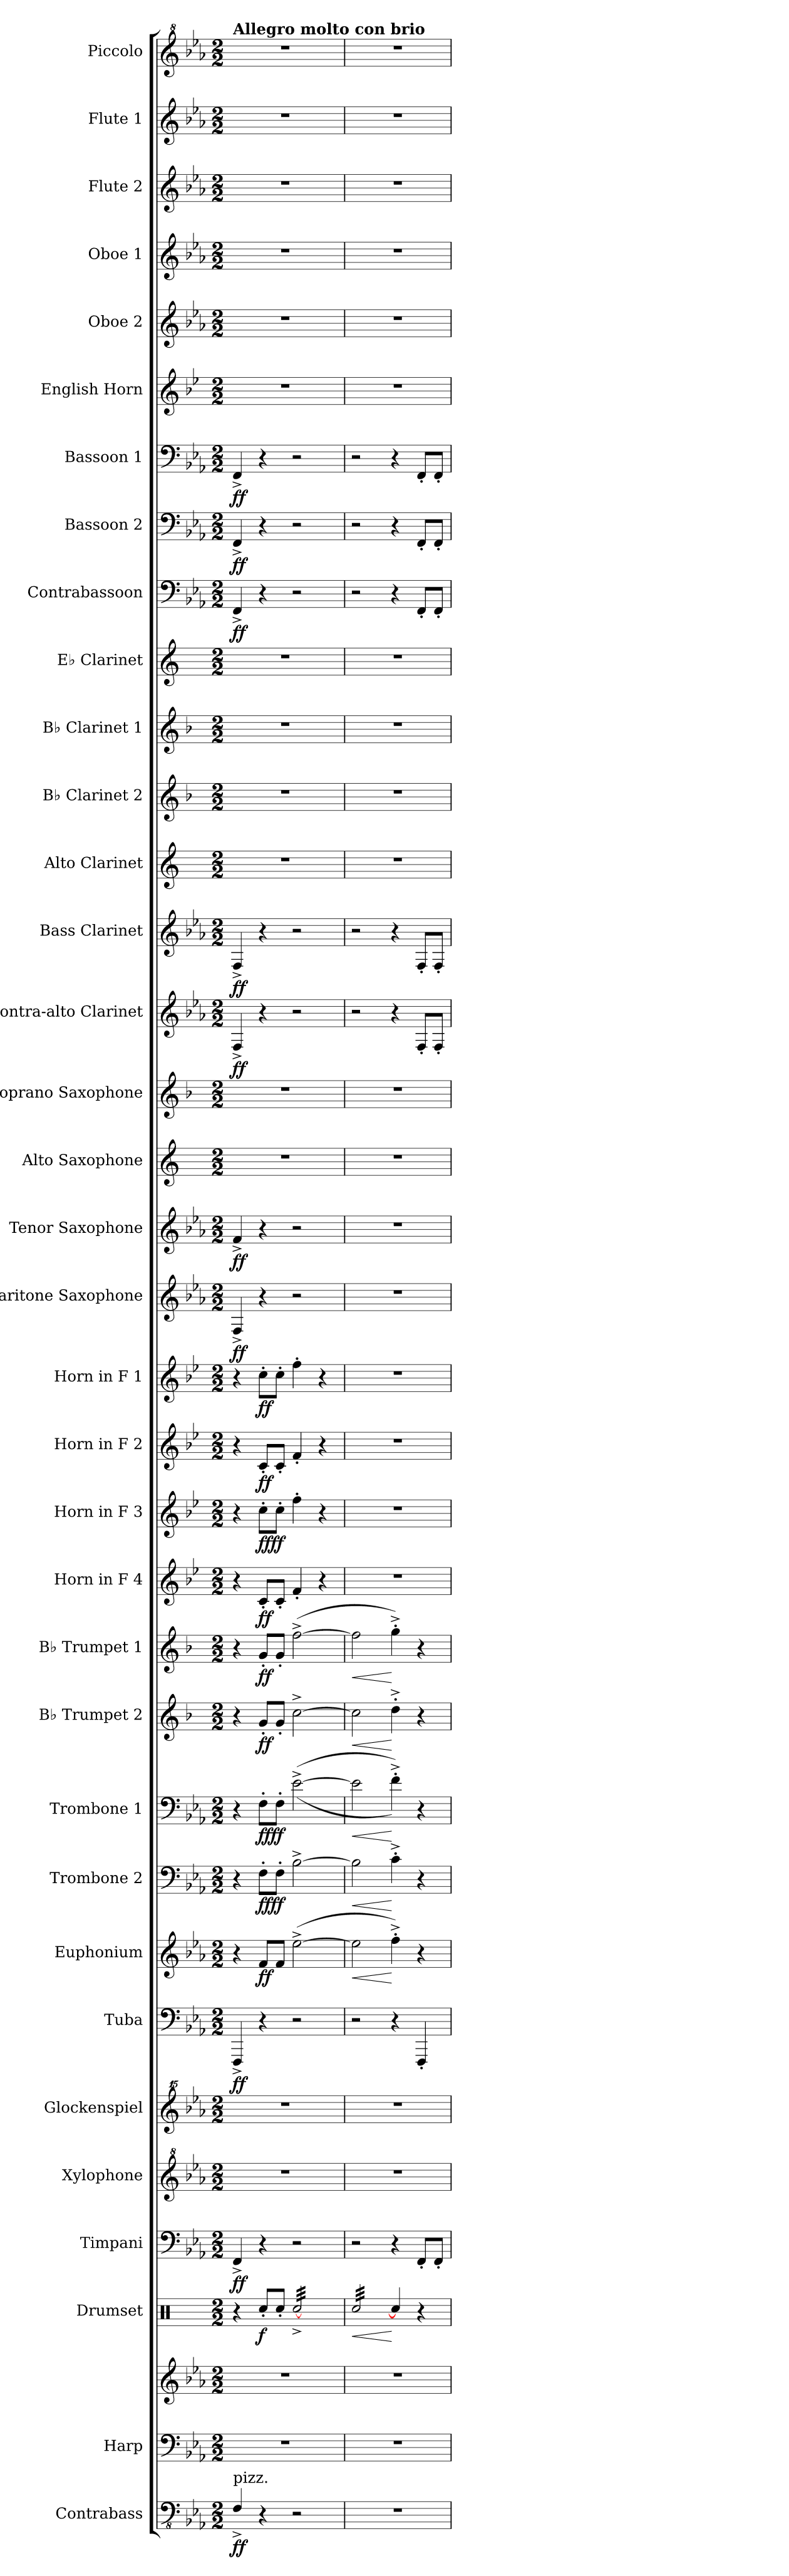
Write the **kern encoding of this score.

**kern	**dynam	**kern	**kern	**kern	**dynam	**kern	**dynam	**kern	**kern	**kern	**dynam	**kern	**dynam	**kern	**dynam	**kern	**dynam	**kern	**dynam	**kern	**dynam	**kern	**dynam	**kern	**dynam	**kern	**dynam	**kern	**dynam	**kern	**dynam	**kern	**dynam	**kern	**kern	**kern	**dynam	**kern	**dynam	**kern	**kern	**kern	**kern	**kern	**dynam	**kern	**dynam	**kern	**dynam	**kern	**kern	**kern	**kern	**kern	**kern
*part35	*part35	*part34	*part34	*part33	*part33	*part32	*part32	*part31	*part30	*part29	*part29	*part28	*part28	*part27	*part27	*part26	*part26	*part25	*part25	*part24	*part24	*part23	*part23	*part22	*part22	*part21	*part21	*part20	*part20	*part19	*part19	*part18	*part18	*part17	*part16	*part15	*part15	*part14	*part14	*part13	*part12	*part11	*part10	*part9	*part9	*part8	*part8	*part7	*part7	*part6	*part5	*part4	*part3	*part2	*part1
*staff36	*staff36	*staff35	*staff34	*staff33	*staff33	*staff32	*staff32	*staff31	*staff30	*staff29	*staff29	*staff28	*staff28	*staff27	*staff27	*staff26	*staff26	*staff25	*staff25	*staff24	*staff24	*staff23	*staff23	*staff22	*staff22	*staff21	*staff21	*staff20	*staff20	*staff19	*staff19	*staff18	*staff18	*staff17	*staff16	*staff15	*staff15	*staff14	*staff14	*staff13	*staff12	*staff11	*staff10	*staff9	*staff9	*staff8	*staff8	*staff7	*staff7	*staff6	*staff5	*staff4	*staff3	*staff2	*staff1
*I"Contrabass	*	*I"Harp	*	*I"Drumset	*	*I"Timpani	*	*I"Xylophone	*I"Glockenspiel	*I"Tuba	*	*I"Euphonium	*	*I"Trombone 2	*	*I"Trombone 1	*	*I"B♭ Trumpet 2	*	*I"B♭ Trumpet 1	*	*I"Horn in F 4	*	*I"Horn in F 3	*	*I"Horn in F 2	*	*I"Horn in F 1	*	*I"Baritone Saxophone	*	*I"Tenor Saxophone	*	*I"Alto Saxophone	*I"Soprano Saxophone	*I"Contra-alto Clarinet	*	*I"Bass Clarinet	*	*I"Alto Clarinet	*I"B♭ Clarinet 2	*I"B♭ Clarinet 1	*I"E♭ Clarinet	*I"Contrabassoon	*	*I"Bassoon 2	*	*I"Bassoon 1	*	*I"English Horn	*I"Oboe 2	*I"Oboe 1	*I"Flute 2	*I"Flute 1	*I"Piccolo
*I'Cb.	*	*I'Hrp.	*	*I'Drs.	*	*I'Timp.	*	*I'Xyl.	*I'Glk.	*I'Tba.	*	*I'Euph.	*	*I'Tbn. 2	*	*I'Tbn. 1	*	*I'B♭ Tpt. 2	*	*I'B♭ Tpt. 1	*	*I'Hn. 4	*	*I'Hn. 3	*	*I'Hn. 2	*	*I'Hn. 1	*	*I'Bar. Sax.	*	*I'T. Sax.	*	*I'A. Sax.	*I'S. Sax.	*I'C-a. Cl.	*	*I'B. Cl.	*	*I'A. Cl.	*I'B♭ Cl. 2	*I'B♭ Cl. 1	*I'E♭ Cl.	*I'Cbsn.	*	*I'Bsn. 2	*	*I'Bsn. 1	*	*I'E. Hn.	*I'Ob. 2	*I'Ob. 1	*I'Fl. 2	*I'Fl. 1	*I'Picc.
*clefFv4	*	*clefF4	*clefG2	*clefX	*	*clefF4	*	*clefG^2	*clefG^^2	*clefF4	*	*clefG2	*	*clefF4	*	*clefF4	*	*clefG2	*	*clefG2	*	*clefG2	*	*clefG2	*	*clefG2	*	*clefG2	*	*clefG2	*	*clefG2	*	*clefG2	*clefG2	*clefG2	*	*clefG2	*	*clefG2	*clefG2	*clefG2	*clefG2	*clefF4	*	*clefF4	*	*clefF4	*	*clefG2	*clefG2	*clefG2	*clefG2	*clefG2	*clefG^2
*ITrd7c12	*	*	*	*	*	*	*	*	*	*	*	*ITrd8c14	*	*	*	*	*	*ITrd1c2	*	*ITrd1c2	*	*ITrd4c7	*	*ITrd4c7	*	*ITrd4c7	*	*ITrd4c7	*	*ITrd12c21	*	*ITrd8c14	*	*ITrd5c9	*ITrd1c2	*ITrd12c21	*	*ITrd8c14	*	*ITrd5c9	*ITrd1c2	*ITrd1c2	*ITrd-2c-3	*ITrd7c12	*	*	*	*	*	*ITrd4c7	*	*	*	*	*ITrd-7c-12
*k[b-e-a-]	*	*k[b-e-a-]	*k[b-e-a-]	*k[]	*	*k[b-e-a-]	*	*k[b-e-a-]	*k[b-e-a-]	*k[b-e-a-]	*	*k[b-e-a-]	*	*k[b-e-a-]	*	*k[b-e-a-]	*	*k[b-e-a-]	*	*k[b-e-a-]	*	*k[b-e-a-]	*	*k[b-e-a-]	*	*k[b-e-a-]	*	*k[b-e-a-]	*	*k[b-e-a-]	*	*k[b-e-a-]	*	*k[b-e-a-]	*k[b-e-a-]	*k[b-e-a-]	*	*k[b-e-a-]	*	*k[b-e-a-]	*k[b-e-a-]	*k[b-e-a-]	*k[b-e-a-]	*k[b-e-a-]	*	*k[b-e-a-]	*	*k[b-e-a-]	*	*k[b-e-a-]	*k[b-e-a-]	*k[b-e-a-]	*k[b-e-a-]	*k[b-e-a-]	*k[b-e-a-]
*M2/2	*	*M2/2	*M2/2	*M2/2	*	*M2/2	*	*M2/2	*M2/2	*M2/2	*	*M2/2	*	*M2/2	*	*M2/2	*	*M2/2	*	*M2/2	*	*M2/2	*	*M2/2	*	*M2/2	*	*M2/2	*	*M2/2	*	*M2/2	*	*M2/2	*M2/2	*M2/2	*	*M2/2	*	*M2/2	*M2/2	*M2/2	*M2/2	*M2/2	*	*M2/2	*	*M2/2	*	*M2/2	*M2/2	*M2/2	*M2/2	*M2/2	*M2/2
*MM300	*	*MM300	*MM300	*MM300	*	*MM300	*	*MM300	*MM300	*MM300	*	*MM300	*	*MM300	*	*MM300	*	*MM300	*	*MM300	*	*MM300	*	*MM300	*	*MM300	*	*MM300	*	*MM300	*	*MM300	*	*MM300	*MM300	*MM300	*	*MM300	*	*MM300	*MM300	*MM300	*MM300	*MM300	*	*MM300	*	*MM300	*	*MM300	*MM300	*MM300	*MM300	*MM300	*MM300
=1	=1	=1	=1	=1	=1	=1	=1	=1	=1	=1	=1	=1	=1	=1	=1	=1	=1	=1	=1	=1	=1	=1	=1	=1	=1	=1	=1	=1	=1	=1	=1	=1	=1	=1	=1	=1	=1	=1	=1	=1	=1	=1	=1	=1	=1	=1	=1	=1	=1	=1	=1	=1	=1	=1	=1
!	!	!	!	!	!	!	!	!	!	!	!	!	!	!	!	!	!	!	!	!	!	!	!	!	!	!	!	!	!	!	!	!	!	!	!	!	!	!	!	!	!	!	!	!	!	!	!	!	!	!	!	!	!	!	!LO:TX:a:B:t=Allegro molto con brio
!LO:TX:a:t=pizz.	!	!	!	!	!	!	!	!	!	!	!	!	!	!	!	!	!	!	!	!	!	!	!	!	!	!	!	!	!	!	!	!	!	!	!	!	!	!	!	!	!	!	!	!	!	!	!	!	!	!	!	!	!	!	!
!	!LO:DY:b	!	!	!	!	!	!LO:DY:b	!	!	!	!LO:DY:b	!	!	!	!	!	!	!	!	!	!	!	!	!	!	!	!	!	!	!	!LO:DY:b	!	!LO:DY:b	!	!	!	!LO:DY:b	!	!LO:DY:b	!	!	!	!	!	!LO:DY:b	!	!LO:DY:b	!	!LO:DY:b	!	!	!	!	!	!
4FFF^/	ff	1r	1r	4r	.	4FF^/	ff	1r	1r	4FFF^/	ff	4r	.	4r	.	4r	.	4r	.	4r	.	4r	.	4r	.	4r	.	4r	.	4FF^/	ff	4F^/	ff	1r	1r	4FF^/	ff	4FF^/	ff	1r	1r	1r	1r	4FFF^/	ff	4FF^/	ff	4FF^/	ff	1r	1r	1r	1r	1r	1r
!	!	!	!	!	!LO:DY:b	!	!	!	!	!	!	!	!LO:DY:b	!	!LO:DY:b	!	!	!	!	!	!	!	!	!	!	!	!	!	!	!	!	!	!	!	!	!	!	!	!	!	!	!	!	!	!	!	!	!	!	!	!	!	!	!	!
!	!	!	!	!	!	!	!	!	!	!	!	!	!	!	!LO:DY:n=1:b	!	!LO:DY:b	!	!	!	!	!	!	!	!	!	!	!	!	!	!	!	!	!	!	!	!	!	!	!	!	!	!	!	!	!	!	!	!	!	!	!	!	!	!
!	!	!	!	!	!	!	!	!	!	!	!	!	!	!	!	!	!LO:DY:n=1:b	!	!LO:DY:b	!	!LO:DY:b	!	!LO:DY:b	!	!LO:DY:b	!	!	!	!	!	!	!	!	!	!	!	!	!	!	!	!	!	!	!	!	!	!	!	!	!	!	!	!	!	!
!	!	!	!	!	!	!	!	!	!	!	!	!	!	!	!	!	!	!	!	!	!	!	!	!	!LO:DY:n=1:b	!	!LO:DY:b	!	!LO:DY:b	!	!	!	!	!	!	!	!	!	!	!	!	!	!	!	!	!	!	!	!	!	!	!	!	!	!
4r	.	.	.	8Rcc'/L	f	4r	.	.	.	4r	.	8F/L	ff	8F'\L	ff ff	8F'\L	ff ff	8f'/L	ff	8f'/L	ff	8F'/L	ff	8f'\L	ff ff	8F'/L	ff	8f'\L	ff	4r	.	4r	.	.	.	4r	.	4r	.	.	.	.	.	4r	.	4r	.	4r	.	.	.	.	.	.	.
.	.	.	.	8Rcc'/J	.	.	.	.	.	.	.	8F/J	.	8F'\J	.	8F'\J	.	8f'/J	.	8f'/J	.	8F'/J	.	8f'\J	.	8F'/J	.	8f'\J	.	.	.	.	.	.	.	.	.	.	.	.	.	.	.	.	.	.	.	.	.	.	.	.	.	.	.
*	*	*	*	*tremolo	*	*	*	*	*	*	*	*	*	*	*	*	*	*	*	*	*	*	*	*	*	*	*	*	*	*	*	*	*	*	*	*	*	*	*	*	*	*	*	*	*	*	*	*	*	*	*	*	*	*	*
2r	.	.	.	[32Rcc^/LLL	.	2r	.	.	.	2r	.	([2e-^\	.	[2B-^\	.	(([2e-^\	.	[2b-^\	.	([2ee-^\	.	4B-'/	.	4b-'\	.	4B-'/	.	4b-'\	.	2r	.	2r	.	.	.	2r	.	2r	.	.	.	.	.	2r	.	2r	.	2r	.	.	.	.	.	.	.
.	.	.	.	32Rcc^/	.	.	.	.	.	.	.	.	.	.	.	.	.	.	.	.	.	.	.	.	.	.	.	.	.	.	.	.	.	.	.	.	.	.	.	.	.	.	.	.	.	.	.	.	.	.	.	.	.	.	.
.	.	.	.	32Rcc^/	.	.	.	.	.	.	.	.	.	.	.	.	.	.	.	.	.	.	.	.	.	.	.	.	.	.	.	.	.	.	.	.	.	.	.	.	.	.	.	.	.	.	.	.	.	.	.	.	.	.	.
.	.	.	.	32Rcc^/	.	.	.	.	.	.	.	.	.	.	.	.	.	.	.	.	.	.	.	.	.	.	.	.	.	.	.	.	.	.	.	.	.	.	.	.	.	.	.	.	.	.	.	.	.	.	.	.	.	.	.
.	.	.	.	32Rcc^/	.	.	.	.	.	.	.	.	.	.	.	.	.	.	.	.	.	.	.	.	.	.	.	.	.	.	.	.	.	.	.	.	.	.	.	.	.	.	.	.	.	.	.	.	.	.	.	.	.	.	.
.	.	.	.	32Rcc^/	.	.	.	.	.	.	.	.	.	.	.	.	.	.	.	.	.	.	.	.	.	.	.	.	.	.	.	.	.	.	.	.	.	.	.	.	.	.	.	.	.	.	.	.	.	.	.	.	.	.	.
.	.	.	.	32Rcc^/	.	.	.	.	.	.	.	.	.	.	.	.	.	.	.	.	.	.	.	.	.	.	.	.	.	.	.	.	.	.	.	.	.	.	.	.	.	.	.	.	.	.	.	.	.	.	.	.	.	.	.
.	.	.	.	32Rcc^/	.	.	.	.	.	.	.	.	.	.	.	.	.	.	.	.	.	.	.	.	.	.	.	.	.	.	.	.	.	.	.	.	.	.	.	.	.	.	.	.	.	.	.	.	.	.	.	.	.	.	.
.	.	.	.	32Rcc^/	.	.	.	.	.	.	.	.	.	.	.	.	.	.	.	.	.	4r	.	4r	.	4r	.	4r	.	.	.	.	.	.	.	.	.	.	.	.	.	.	.	.	.	.	.	.	.	.	.	.	.	.	.
.	.	.	.	32Rcc^/	.	.	.	.	.	.	.	.	.	.	.	.	.	.	.	.	.	.	.	.	.	.	.	.	.	.	.	.	.	.	.	.	.	.	.	.	.	.	.	.	.	.	.	.	.	.	.	.	.	.	.
.	.	.	.	32Rcc^/	.	.	.	.	.	.	.	.	.	.	.	.	.	.	.	.	.	.	.	.	.	.	.	.	.	.	.	.	.	.	.	.	.	.	.	.	.	.	.	.	.	.	.	.	.	.	.	.	.	.	.
.	.	.	.	32Rcc^/	.	.	.	.	.	.	.	.	.	.	.	.	.	.	.	.	.	.	.	.	.	.	.	.	.	.	.	.	.	.	.	.	.	.	.	.	.	.	.	.	.	.	.	.	.	.	.	.	.	.	.
.	.	.	.	32Rcc^/	.	.	.	.	.	.	.	.	.	.	.	.	.	.	.	.	.	.	.	.	.	.	.	.	.	.	.	.	.	.	.	.	.	.	.	.	.	.	.	.	.	.	.	.	.	.	.	.	.	.	.
.	.	.	.	32Rcc^/	.	.	.	.	.	.	.	.	.	.	.	.	.	.	.	.	.	.	.	.	.	.	.	.	.	.	.	.	.	.	.	.	.	.	.	.	.	.	.	.	.	.	.	.	.	.	.	.	.	.	.
.	.	.	.	32Rcc^/	.	.	.	.	.	.	.	.	.	.	.	.	.	.	.	.	.	.	.	.	.	.	.	.	.	.	.	.	.	.	.	.	.	.	.	.	.	.	.	.	.	.	.	.	.	.	.	.	.	.	.
.	.	.	.	32Rcc^/JJJ	.	.	.	.	.	.	.	.	.	.	.	.	.	.	.	.	.	.	.	.	.	.	.	.	.	.	.	.	.	.	.	.	.	.	.	.	.	.	.	.	.	.	.	.	.	.	.	.	.	.	.
=2	=2	=2	=2	=2	=2	=2	=2	=2	=2	=2	=2	=2	=2	=2	=2	=2	=2	=2	=2	=2	=2	=2	=2	=2	=2	=2	=2	=2	=2	=2	=2	=2	=2	=2	=2	=2	=2	=2	=2	=2	=2	=2	=2	=2	=2	=2	=2	=2	=2	=2	=2	=2	=2	=2	=2
!	!	!	!	!	!LO:HP:b	!	!	!	!	!	!	!	!LO:HP:b	!	!LO:HP:b	!	!	!	!	!	!	!	!	!	!	!	!	!	!	!	!	!	!	!	!	!	!	!	!	!	!	!	!	!	!	!	!	!	!	!	!	!	!	!	!
!	!	!	!	!	!	!	!	!	!	!	!	!	!	!	!LO:HP:n=1:b	!	!LO:HP:b	!	!	!	!	!	!	!	!	!	!	!	!	!	!	!	!	!	!	!	!	!	!	!	!	!	!	!	!	!	!	!	!	!	!	!	!	!	!
!	!	!	!	!	!	!	!	!	!	!	!	!	!	!	!	!	!LO:HP:n=1:b	!	!LO:HP:b	!	!LO:HP:b	!	!	!	!	!	!	!	!	!	!	!	!	!	!	!	!	!	!	!	!	!	!	!	!	!	!	!	!	!	!	!	!	!	!
1r	.	1r	1r	32Rcc/LLL	<	2r	.	1r	1r	2r	.	2e-\]	<	2B-\]	< <	2e-\]	< <	2b-\]	<	2ee-\]	<	1r	.	1r	.	1r	.	1r	.	1r	.	1r	.	1r	1r	2r	.	2r	.	1r	1r	1r	1r	2r	.	2r	.	2r	.	1r	1r	1r	1r	1r	1r
.	.	.	.	32Rcc/	.	.	.	.	.	.	.	.	.	.	.	.	.	.	.	.	.	.	.	.	.	.	.	.	.	.	.	.	.	.	.	.	.	.	.	.	.	.	.	.	.	.	.	.	.	.	.	.	.	.	.
.	.	.	.	32Rcc/	.	.	.	.	.	.	.	.	.	.	.	.	.	.	.	.	.	.	.	.	.	.	.	.	.	.	.	.	.	.	.	.	.	.	.	.	.	.	.	.	.	.	.	.	.	.	.	.	.	.	.
.	.	.	.	32Rcc/	.	.	.	.	.	.	.	.	.	.	.	.	.	.	.	.	.	.	.	.	.	.	.	.	.	.	.	.	.	.	.	.	.	.	.	.	.	.	.	.	.	.	.	.	.	.	.	.	.	.	.
.	.	.	.	32Rcc/	.	.	.	.	.	.	.	.	.	.	.	.	.	.	.	.	.	.	.	.	.	.	.	.	.	.	.	.	.	.	.	.	.	.	.	.	.	.	.	.	.	.	.	.	.	.	.	.	.	.	.
.	.	.	.	32Rcc/	.	.	.	.	.	.	.	.	.	.	.	.	.	.	.	.	.	.	.	.	.	.	.	.	.	.	.	.	.	.	.	.	.	.	.	.	.	.	.	.	.	.	.	.	.	.	.	.	.	.	.
.	.	.	.	32Rcc/	.	.	.	.	.	.	.	.	.	.	.	.	.	.	.	.	.	.	.	.	.	.	.	.	.	.	.	.	.	.	.	.	.	.	.	.	.	.	.	.	.	.	.	.	.	.	.	.	.	.	.
.	.	.	.	32Rcc/	.	.	.	.	.	.	.	.	.	.	.	.	.	.	.	.	.	.	.	.	.	.	.	.	.	.	.	.	.	.	.	.	.	.	.	.	.	.	.	.	.	.	.	.	.	.	.	.	.	.	.
.	.	.	.	32Rcc/	.	.	.	.	.	.	.	.	.	.	.	.	.	.	.	.	.	.	.	.	.	.	.	.	.	.	.	.	.	.	.	.	.	.	.	.	.	.	.	.	.	.	.	.	.	.	.	.	.	.	.
.	.	.	.	32Rcc/	.	.	.	.	.	.	.	.	.	.	.	.	.	.	.	.	.	.	.	.	.	.	.	.	.	.	.	.	.	.	.	.	.	.	.	.	.	.	.	.	.	.	.	.	.	.	.	.	.	.	.
.	.	.	.	32Rcc/	.	.	.	.	.	.	.	.	.	.	.	.	.	.	.	.	.	.	.	.	.	.	.	.	.	.	.	.	.	.	.	.	.	.	.	.	.	.	.	.	.	.	.	.	.	.	.	.	.	.	.
.	.	.	.	32Rcc/	.	.	.	.	.	.	.	.	.	.	.	.	.	.	.	.	.	.	.	.	.	.	.	.	.	.	.	.	.	.	.	.	.	.	.	.	.	.	.	.	.	.	.	.	.	.	.	.	.	.	.
.	.	.	.	32Rcc/	.	.	.	.	.	.	.	.	.	.	.	.	.	.	.	.	.	.	.	.	.	.	.	.	.	.	.	.	.	.	.	.	.	.	.	.	.	.	.	.	.	.	.	.	.	.	.	.	.	.	.
.	.	.	.	32Rcc/	.	.	.	.	.	.	.	.	.	.	.	.	.	.	.	.	.	.	.	.	.	.	.	.	.	.	.	.	.	.	.	.	.	.	.	.	.	.	.	.	.	.	.	.	.	.	.	.	.	.	.
.	.	.	.	32Rcc/	.	.	.	.	.	.	.	.	.	.	.	.	.	.	.	.	.	.	.	.	.	.	.	.	.	.	.	.	.	.	.	.	.	.	.	.	.	.	.	.	.	.	.	.	.	.	.	.	.	.	.
.	.	.	.	32Rcc/JJJ	.	.	.	.	.	.	.	.	.	.	.	.	.	.	.	.	.	.	.	.	.	.	.	.	.	.	.	.	.	.	.	.	.	.	.	.	.	.	.	.	.	.	.	.	.	.	.	.	.	.	.
*	*	*	*	*Xtremolo	*	*	*	*	*	*	*	*	*	*	*	*	*	*	*	*	*	*	*	*	*	*	*	*	*	*	*	*	*	*	*	*	*	*	*	*	*	*	*	*	*	*	*	*	*	*	*	*	*	*	*
.	.	.	.	4Rcc/]	[	4r	.	.	.	4r	.	4f^'\)	[	4c'^\	[	4f^'\))	[	4cc'^\	[	4ff^'\)	[	.	.	.	.	.	.	.	.	.	.	.	.	.	.	4r	.	4r	.	.	.	.	.	4r	.	4r	.	4r	.	.	.	.	.	.	.
.	.	.	.	4r	.	8FF'/L	.	.	.	4FFF'/	.	4r	.	4r	[	4r	[	4r	.	4r	.	.	.	.	.	.	.	.	.	.	.	.	.	.	.	8FF'/L	.	8FF'/L	.	.	.	.	.	8FFF'/L	.	8FF'/L	.	8FF'/L	.	.	.	.	.	.	.
.	.	.	.	.	.	8FF'/J	.	.	.	.	.	.	.	.	.	.	.	.	.	.	.	.	.	.	.	.	.	.	.	.	.	.	.	.	.	8FF'/J	.	8FF'/J	.	.	.	.	.	8FFF'/J	.	8FF'/J	.	8FF'/J	.	.	.	.	.	.	.
=	=	=	=	=	=	=	=	=	=	=	=	=	=	=	=	=	=	=	=	=	=	=	=	=	=	=	=	=	=	=	=	=	=	=	=	=	=	=	=	=	=	=	=	=	=	=	=	=	=	=	=	=	=	=	=
*-	*-	*-	*-	*-	*-	*-	*-	*-	*-	*-	*-	*-	*-	*-	*-	*-	*-	*-	*-	*-	*-	*-	*-	*-	*-	*-	*-	*-	*-	*-	*-	*-	*-	*-	*-	*-	*-	*-	*-	*-	*-	*-	*-	*-	*-	*-	*-	*-	*-	*-	*-	*-	*-	*-	*-
